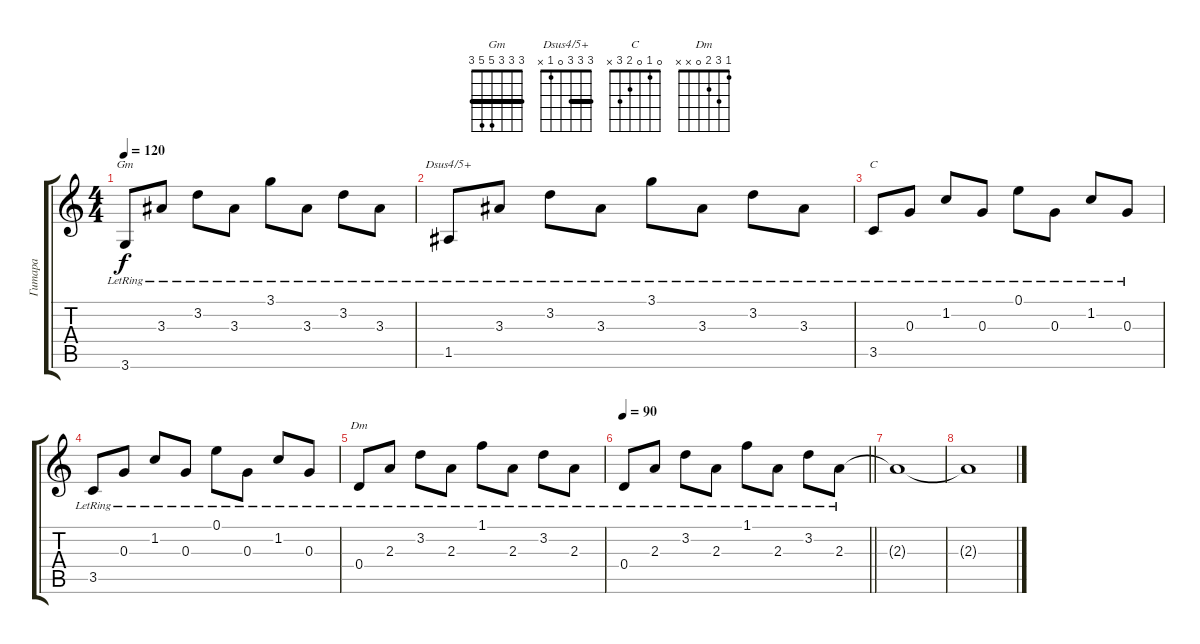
\track ("Гитара" "Гитара") {instrument acousticguitarsteel}
\staff {score tabs}
\tuning (E4 B3 G3 D3 A2 E2) {hide}
\chord ("Gm" 3 3 3 5 5 3) {barre 3}
\chord ("Dsus4/5+" 3 3 3 0 1 x) {barre 3}
\chord ("C" 0 1 0 2 3 x)
\chord ("Dm" 1 3 2 0 x x)
\ts (4 4)
\tempo 120
\clef g2
\ks c
3.6{lr}.8{ch "Gm" dy f} 3.3{lr}.8 3.2{lr}.8 3.3{lr}.8 3.1{lr}.8 3.3{lr}.8 3.2{lr}.8 3.3{lr}.8 |
1.5{lr}.8{ch "Dsus4/5+"} 3.3{lr}.8 3.2{lr}.8 3.3{lr}.8 3.1{lr}.8 3.3{lr}.8 3.2{lr}.8 3.3{lr}.8 |
3.5{lr}.8{ch "C"} 0.3{lr}.8 1.2{lr}.8 0.3{lr}.8 0.1{lr}.8 0.3{lr}.8 1.2{lr}.8 0.3{lr}.8 |
3.5{lr}.8 0.3{lr}.8 1.2{lr}.8 0.3{lr}.8 0.1{lr}.8 0.3{lr}.8 1.2{lr}.8 0.3{lr}.8 |
0.4{lr}.8{ch "Dm"} 2.3{lr}.8 3.2{lr}.8 2.3{lr}.8 1.1{lr}.8 2.3{lr}.8 3.2{lr}.8 2.3{lr}.8 |
\tempo 90
\barLineRight lightlight
0.4{lr}.8 2.3{lr}.8 3.2{lr}.8 2.3{lr}.8 1.1{lr}.8 2.3{lr}.8 3.2{lr}.8 2.3{lr}.8 |
2.3{t}.1 |
2.3{t}.1
